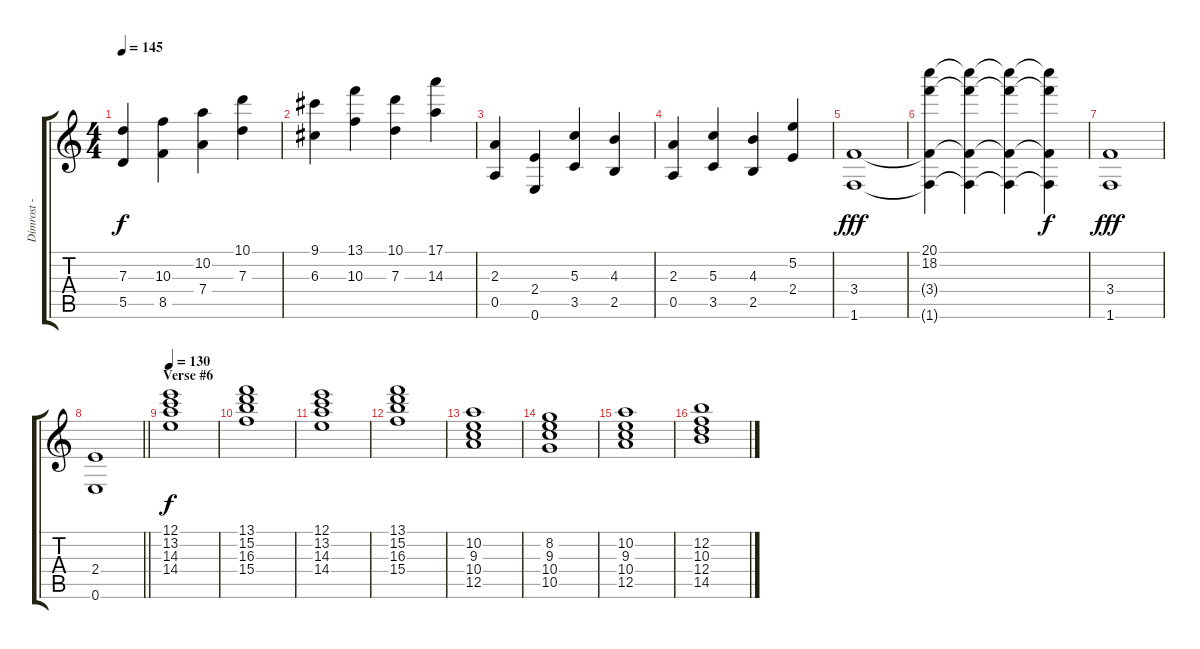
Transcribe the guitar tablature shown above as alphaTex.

\track ("Dimrost - High Strings" "Dimrost - ") {instrument stringensemble1}
\staff {score tabs}
\tuning (E5 B4 G4 D4 A3 E3) {hide}
\ts (4 4)
\tempo 145
\clef g2
\ks c
(7.3 5.5).4{dy f} (10.3 8.5).4 (10.2 7.4).4 (10.1 7.3).4 |
(9.1 6.3).4 (13.1 10.3).4 (10.1 7.3).4 (17.1 14.3).4 |
(2.3 0.5).4 (2.4 0.6).4 (5.3 3.5).4 (4.3 2.5).4 |
(2.3 0.5).4 (5.3 3.5).4 (4.3 2.5).4 (5.2 2.4).4 |
(3.4 1.6).1{dy fff} |
(20.1 18.2 3.4{t} 1.6{t}).4 (20.1{t} 18.2{t} 3.4{t} 1.6{t}).4 (20.1{t} 18.2{t} 3.4{t} 1.6{t}).4 (20.1{t} 18.2{t} 3.4{t} 1.6{t}).4{dy f} |
(3.4 1.6).1{dy fff} |
\barLineRight lightlight
(2.4 0.6).1 |
\section ("" "Verse #6")
\tempo 130
(12.1 13.2 14.3 14.4).1{dy f} |
(13.1 15.2 16.3 15.4).1 |
(12.1 13.2 14.3 14.4).1 |
(13.1 15.2 16.3 15.4).1 |
(10.2 9.3 10.4 12.5).1 |
(8.2 9.3 10.4 10.5).1 |
(10.2 9.3 10.4 12.5).1 |
(12.2 10.3 12.4 14.5).1
